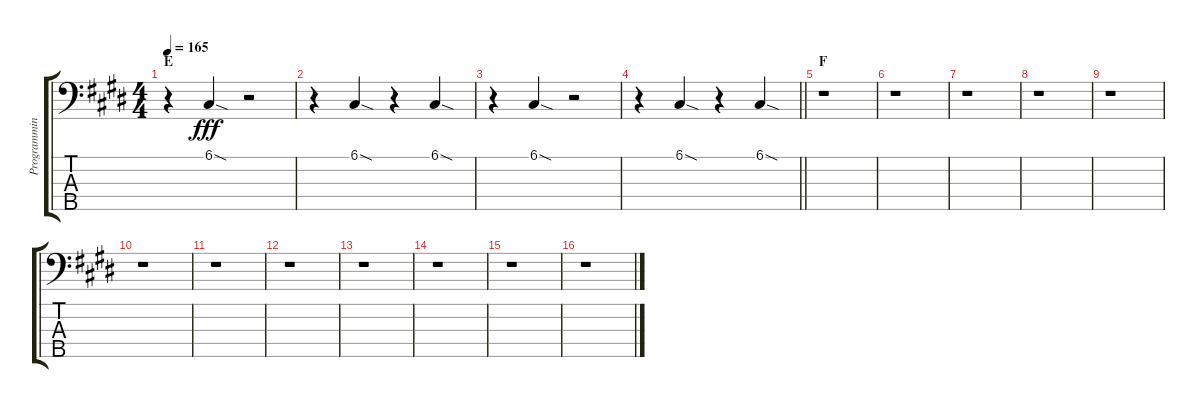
\track ("Programming IV" "Programmin") {instrument pad8sweep}
\staff {score tabs}
\tuning (G2 D2 A1 E1 B0) {hide}
\ts (4 4)
\section ("" "E")
\tempo 165
\clef f4
\ks e
r.4{dy fff} 6.1{sod}.4 r.2 |
r.4 6.1{sod}.4 r.4 6.1{sod}.4 |
r.4 6.1{sod}.4 r.2 |
\barLineRight lightlight
r.4 6.1{sod}.4 r.4 6.1{sod}.4 |
\section ("" "F")
r.1 |
r.1 |
r.1 |
r.1 |
r.1 |
r.1 |
r.1 |
r.1 |
r.1 |
r.1 |
r.1 |
r.1
